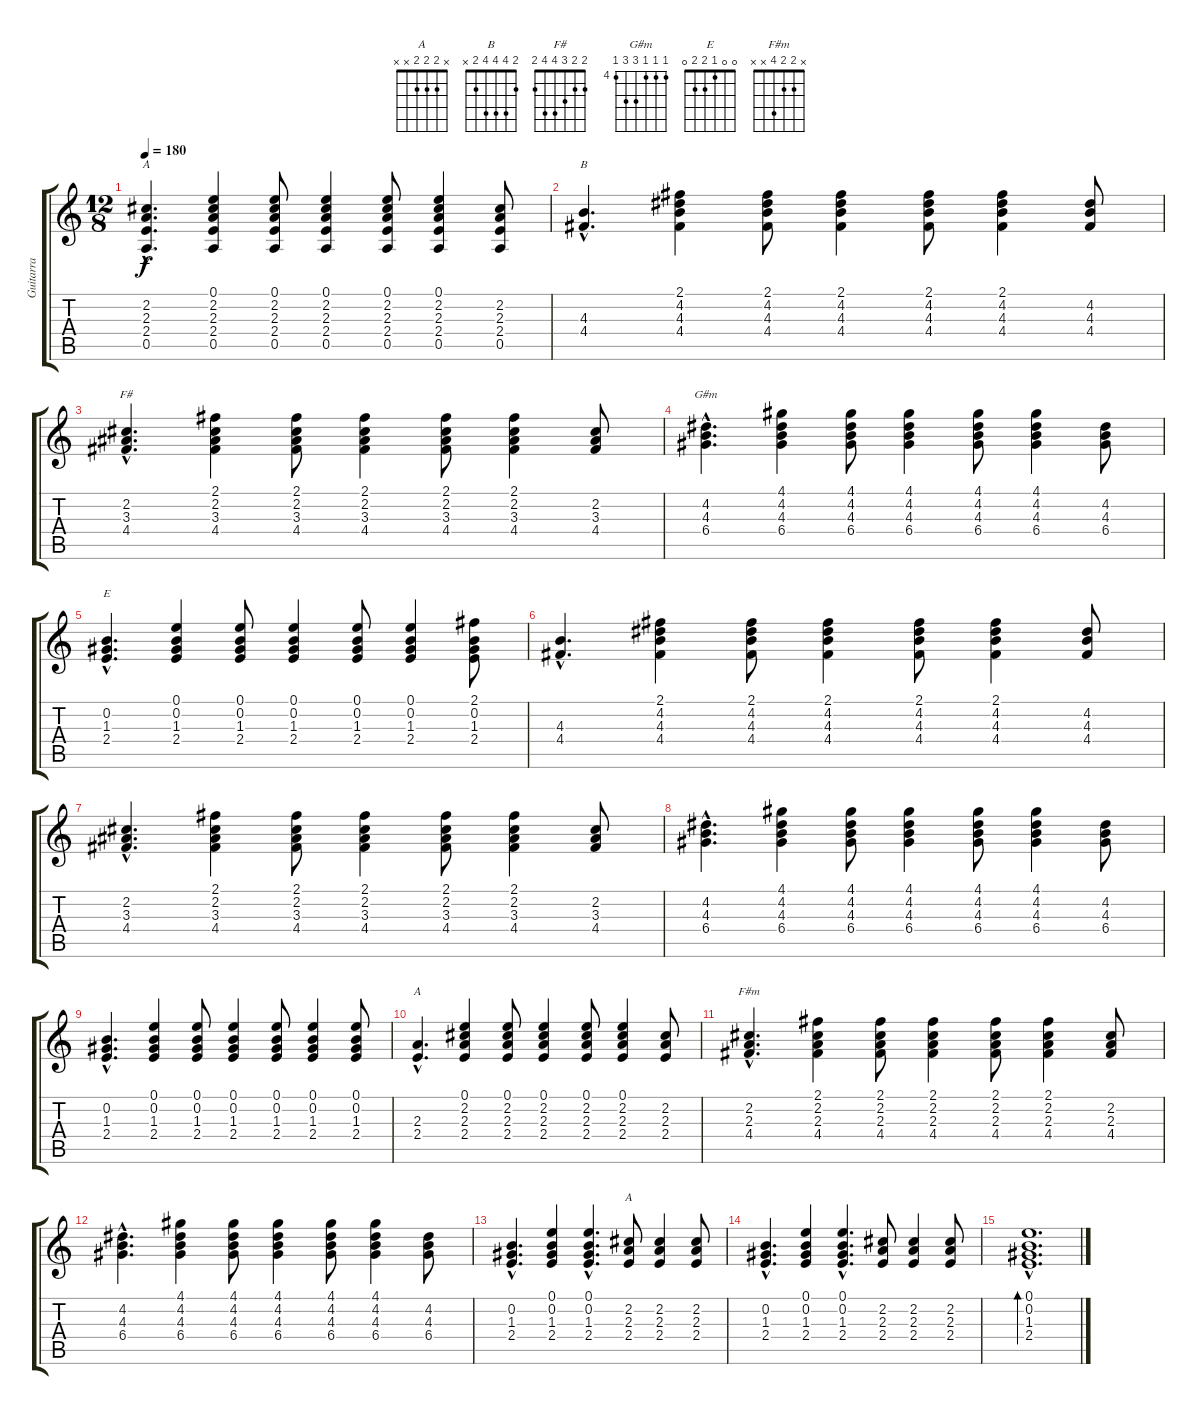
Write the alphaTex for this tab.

\track ("Guitarra" "Guitarra") {instrument acousticguitarsteel}
\staff {score tabs}
\tuning (E4 B3 G3 D3 A2 E2) {hide}
\chord ("A" x 2 2 2 0 x)
\chord ("B" 2 4 4 4 2 x)
\chord ("F#" 2 2 3 4 4 2)
\chord ("G#m" 4 4 4 6 6 4) {firstfret 4}
\chord ("E" 0 0 1 2 2 0)
\chord ("A" 0 2 2 2 0 x)
\chord ("F#m" x 2 2 4 x x)
\chord ("A" x 2 2 2 x x)
\ts (12 8)
\tempo 180
\clef g2
\ks c
(2.2{hac} 2.3{hac} 2.4{hac} 0.5{hac}).4{d ch "A" dy f} (0.1 2.2 2.3 2.4 0.5).4 (0.1 2.2 2.3 2.4 0.5).8 (0.1 2.2 2.3 2.4 0.5).4 (0.1 2.2 2.3 2.4 0.5).8 (0.1 2.2 2.3 2.4 0.5).4 (2.2 2.3 2.4 0.5).8 |
(4.3{hac} 4.4{hac}).4{d ch "B"} (2.1 4.2 4.3 4.4).4 (2.1 4.2 4.3 4.4).8 (2.1 4.2 4.3 4.4).4 (2.1 4.2 4.3 4.4).8 (2.1 4.2 4.3 4.4).4 (4.2 4.3 4.4).8 |
(2.2{hac} 3.3{hac} 4.4{hac}).4{d ch "F#"} (2.1 2.2 3.3 4.4).4 (2.1 2.2 3.3 4.4).8 (2.1 2.2 3.3 4.4).4 (2.1 2.2 3.3 4.4).8 (2.1 2.2 3.3 4.4).4 (2.2 3.3 4.4).8 |
(4.2{hac} 4.3{hac} 6.4{hac}).4{d ch "G#m"} (4.1 4.2 4.3 6.4).4 (4.1 4.2 4.3 6.4).8 (4.1 4.2 4.3 6.4).4 (4.1 4.2 4.3 6.4).8 (4.1 4.2 4.3 6.4).4 (4.2 4.3 6.4).8 |
(0.2{hac} 1.3{hac} 2.4{hac}).4{d ch "E"} (0.1 0.2 1.3 2.4).4 (0.1 0.2 1.3 2.4).8 (0.1 0.2 1.3 2.4).4 (0.1 0.2 1.3 2.4).8 (0.1 0.2 1.3 2.4).4 (2.1 0.2 1.3 2.4).8 |
(4.3{hac} 4.4{hac}).4{d} (2.1 4.2 4.3 4.4).4 (2.1 4.2 4.3 4.4).8 (2.1 4.2 4.3 4.4).4 (2.1 4.2 4.3 4.4).8 (2.1 4.2 4.3 4.4).4 (4.2 4.3 4.4).8 |
(2.2{hac} 3.3{hac} 4.4{hac}).4{d} (2.1 2.2 3.3 4.4).4 (2.1 2.2 3.3 4.4).8 (2.1 2.2 3.3 4.4).4 (2.1 2.2 3.3 4.4).8 (2.1 2.2 3.3 4.4).4 (2.2 3.3 4.4).8 |
(4.2{hac} 4.3{hac} 6.4{hac}).4{d} (4.1 4.2 4.3 6.4).4 (4.1 4.2 4.3 6.4).8 (4.1 4.2 4.3 6.4).4 (4.1 4.2 4.3 6.4).8 (4.1 4.2 4.3 6.4).4 (4.2 4.3 6.4).8 |
(0.2{hac} 1.3{hac} 2.4{hac}).4{d} (0.1 0.2 1.3 2.4).4 (0.1 0.2 1.3 2.4).8 (0.1 0.2 1.3 2.4).4 (0.1 0.2 1.3 2.4).8 (0.1 0.2 1.3 2.4).4 (0.1 0.2 1.3 2.4).8 |
(2.3{hac} 2.4{hac}).4{d ch "A"} (0.1 2.2 2.3 2.4).4 (0.1 2.2 2.3 2.4).8 (0.1 2.2 2.3 2.4).4 (0.1 2.2 2.3 2.4).8 (0.1 2.2 2.3 2.4).4 (2.2 2.3 2.4).8 |
(2.2{hac} 2.3{hac} 4.4{hac}).4{d ch "F#m"} (2.1 2.2 2.3 4.4).4 (2.1 2.2 2.3 4.4).8 (2.1 2.2 2.3 4.4).4 (2.1 2.2 2.3 4.4).8 (2.1 2.2 2.3 4.4).4 (2.2 2.3 4.4).8 |
(4.2{hac} 4.3{hac} 6.4{hac}).4{d} (4.1 4.2 4.3 6.4).4 (4.1 4.2 4.3 6.4).8 (4.1 4.2 4.3 6.4).4 (4.1 4.2 4.3 6.4).8 (4.1 4.2 4.3 6.4).4 (4.2 4.3 6.4).8 |
(0.2{hac} 1.3{hac} 2.4{hac}).4{d} (0.1 0.2 1.3 2.4).4 (0.1{hac} 0.2{hac} 1.3{hac} 2.4{hac}).4{d} (2.2 2.3 2.4).8{ch "A"} (2.2 2.3 2.4).4 (2.2 2.3 2.4).8 |
(0.2{hac} 1.3{hac} 2.4{hac}).4{d} (0.1 0.2 1.3 2.4).4 (0.1{hac} 0.2{hac} 1.3{hac} 2.4{hac}).4{d} (2.2 2.3 2.4).8 (2.2 2.3 2.4).4 (2.2 2.3 2.4).8 |
(0.1{hac} 0.2{hac} 1.3{hac} 2.4{hac}).1{d bd 240}
